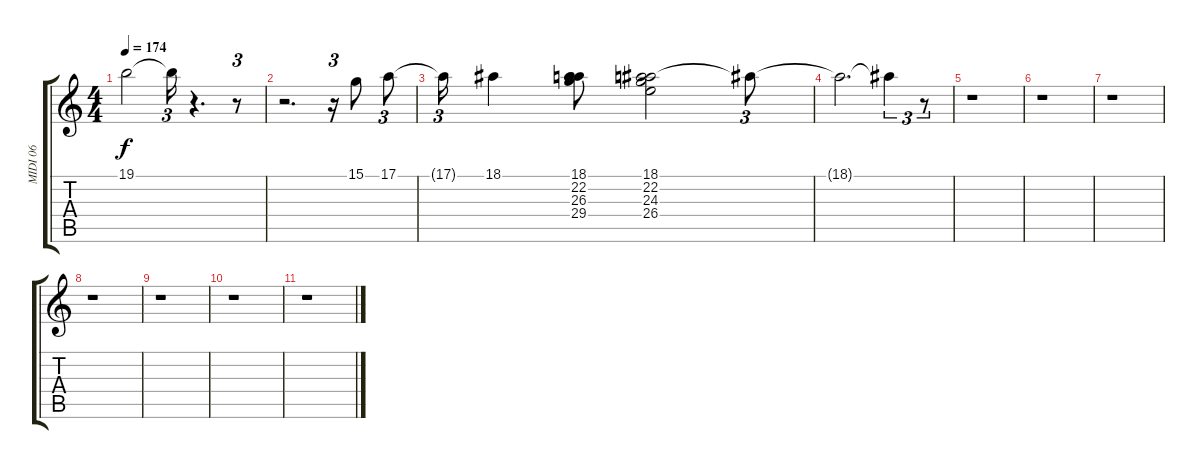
\track ("MIDI 06" "MIDI 06") {instrument flute}
\staff {score tabs}
\tuning (E4 B3 G3 D3 A2 E2) {hide}
\ts (4 4)
\tempo 174
\clef g2
\ks c
19.1{t}.2{dy f} 19.1{t}.16{tu (3 2)} r.4{d} r.8{tu (3 2)} |
r.2{d} r.16{tu (3 2)} 15.1.8 17.1.8{tu (3 2)} |
17.1{t}.16{tu (3 2)} 18.1.4 (18.1 22.2 26.3 29.4).8 (18.1 22.2 24.3 26.4).2 18.1{t}.8{tu (3 2)} |
18.1{t}.2{d} 18.1{t}.4{tu (3 2)} r.8{tu (3 2)} |
r.1 |
r.1 |
r.1 |
r.1 |
r.1 |
r.1 |
r.1
